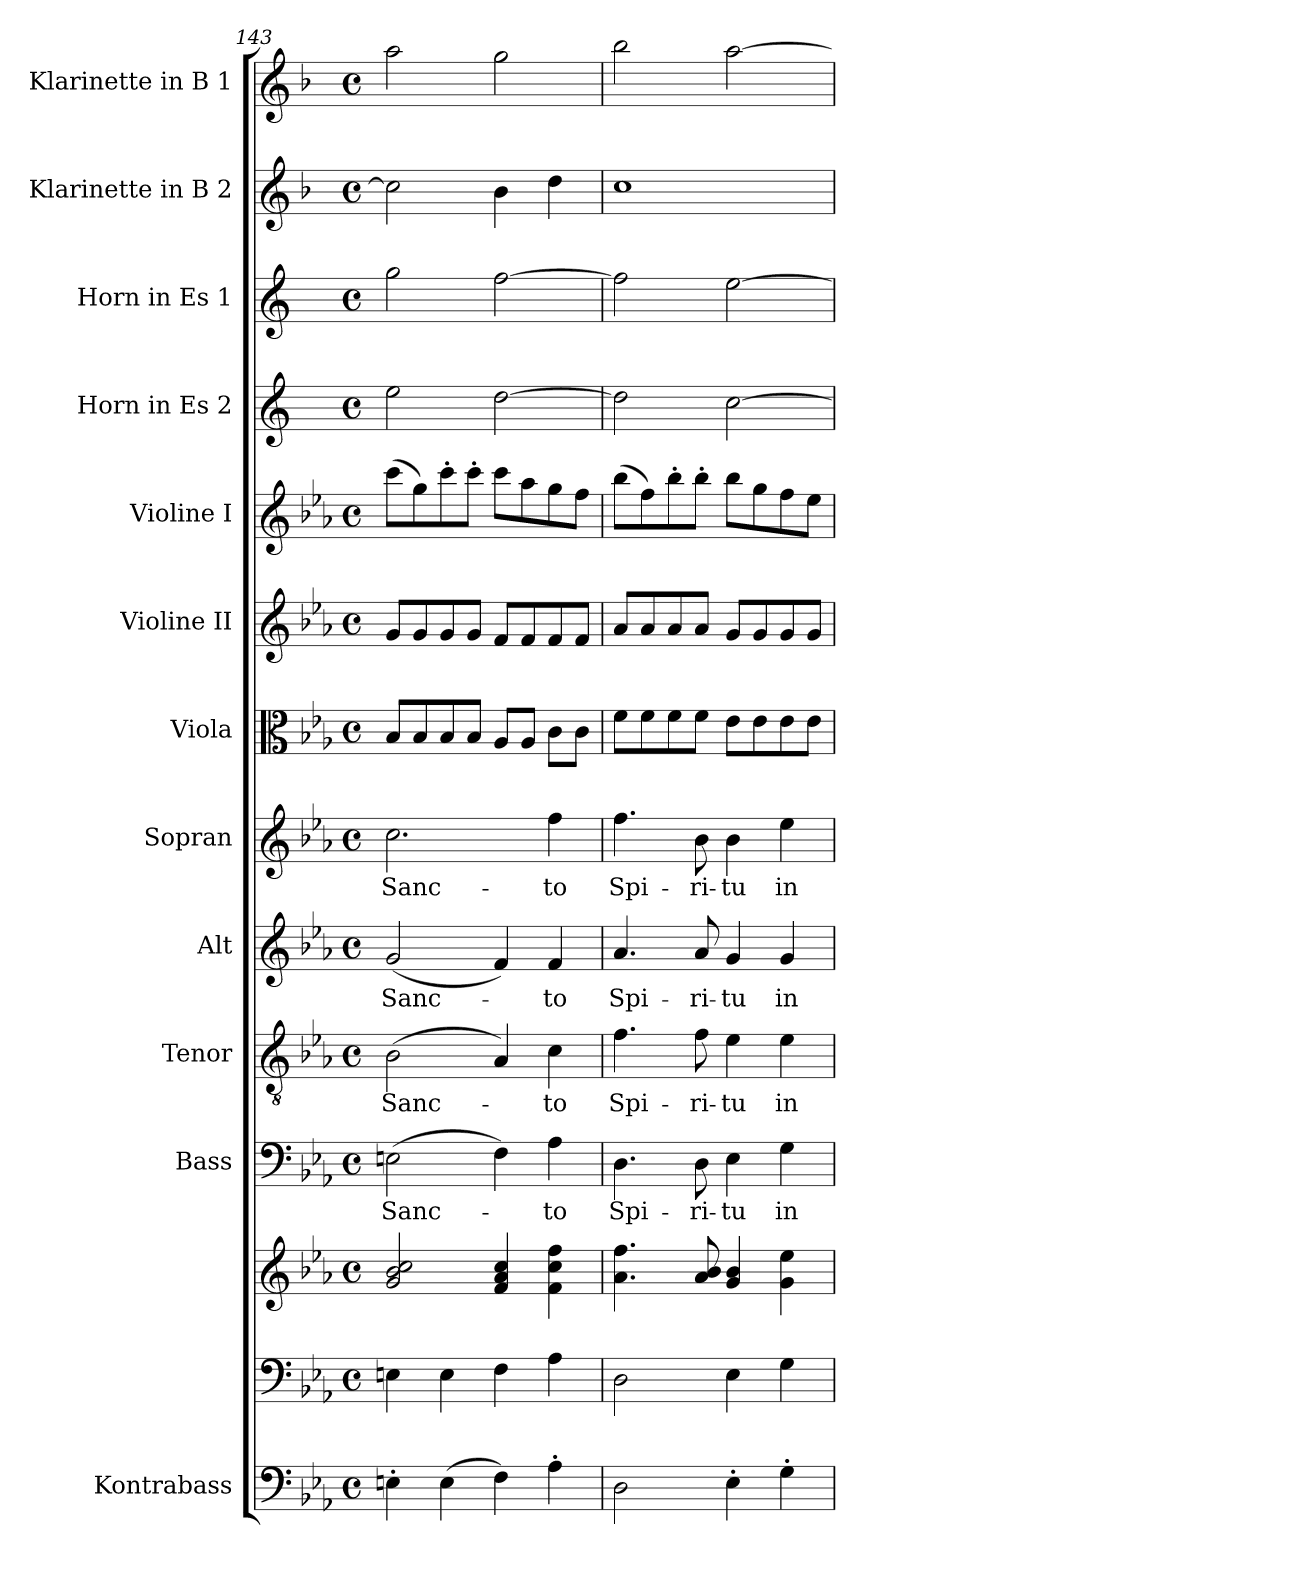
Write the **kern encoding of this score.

**kern	**kern	**kern	**kern	**text	**kern	**text	**kern	**text	**kern	**text	**kern	**kern	**kern	**kern	**kern	**kern	**kern
*part13	*part12	*part12	*part11	*part11	*part10	*part10	*part9	*part9	*part8	*part8	*part7	*part6	*part5	*part4	*part3	*part2	*part1
*staff14	*staff13	*staff12	*staff11	*staff11	*staff10	*staff10	*staff9	*staff9	*staff8	*staff8	*staff7	*staff6	*staff5	*staff4	*staff3	*staff2	*staff1
*I"Kontrabass	*	*	*I"Bass	*	*I"Tenor	*	*I"Alt	*	*I"Sopran	*	*I"Viola	*I"Violine II	*I"Violine I	*I"Horn in Es 2	*I"Horn in Es 1	*I"Klarinette in B 2	*I"Klarinette in B 1
*I'Kb.	*	*	*I'B	*	*I'T	*	*I'A	*	*I'S	*	*I'Vla.	*I'Vl. II	*I'Vl. I	*I'Hrn. 2	*I'Hrn. 1	*	*
*clefF4	*clefF4	*clefG2	*clefF4	*	*clefGv2	*	*clefG2	*	*clefG2	*	*clefC3	*clefG2	*clefG2	*clefG2	*clefG2	*clefG2	*clefG2
*ITrd7c12	*	*	*	*	*	*	*	*	*	*	*	*	*	*ITrd5c9	*ITrd5c9	*ITrd1c2	*ITrd1c2
*k[b-e-a-]	*k[b-e-a-]	*k[b-e-a-]	*k[b-e-a-]	*	*k[b-e-a-]	*	*k[b-e-a-]	*	*k[b-e-a-]	*	*k[b-e-a-]	*k[b-e-a-]	*k[b-e-a-]	*k[b-e-a-]	*k[b-e-a-]	*k[b-e-a-]	*k[b-e-a-]
*E-:	*E-:	*E-:	*E-:	*	*E-:	*	*E-:	*	*E-:	*	*E-:	*E-:	*E-:	*E-:	*E-:	*E-:	*E-:
*M4/4	*M4/4	*M4/4	*M4/4	*	*M4/4	*	*M4/4	*	*M4/4	*	*M4/4	*M4/4	*M4/4	*M4/4	*M4/4	*M4/4	*M4/4
*met(c)	*met(c)	*met(c)	*met(c)	*	*met(c)	*	*met(c)	*	*met(c)	*	*met(c)	*met(c)	*met(c)	*met(c)	*met(c)	*met(c)	*met(c)
=143	=143	=143	=143	=143	=143	=143	=143	=143	=143	=143	=143	=143	=143	=143	=143	=143	=143
!	!	!	!	!LO:LY:b	!	!LO:LY:b	!	!LO:LY:b	!	!LO:LY:b	!	!	!	!	!	!	!
4EEn'>\	4En\	2g/ 2b-/ 2cc/	(>2En\	Sanc-	(>2B-\	Sanc-	(<2g/	Sanc-	2.cc\	Sanc-	8B-/L	8g/L	(>8ccc\L	2g\	2b-\	2b-\]	2gg\
.	.	.	.	.	.	.	.	.	.	.	8B-/	8g/	8gg\)	.	.	.	.
(>4EE\	4E\	.	.	.	.	.	.	.	.	.	8B-/	8g/	8ccc'>\	.	.	.	.
.	.	.	.	.	.	.	.	.	.	.	8B-/J	8g/J	8ccc'>\J	.	.	.	.
4FF\)	4F\	4f/ 4a-/ 4cc/	4F\)	.	4A-/)	.	4f/)	.	.	.	8A-/L	8f/L	8ccc\L	[2f\	[2a-\	4a-\	2ff\
.	.	.	.	.	.	.	.	.	.	.	8A-/J	8f/	8aa-\	.	.	.	.
!	!	!	!	!LO:LY:b	!	!LO:LY:b	!	!LO:LY:b	!	!LO:LY:b	!	!	!	!	!	!	!
4AA-'>\	4A-\	4f\ 4cc\ 4ff\	4A-\	-to	4c\	-to	4f/	-to	4ff\	-to	8c\L	8f/	8gg\	.	.	4cc\	.
.	.	.	.	.	.	.	.	.	.	.	8c\J	8f/J	8ff\J	.	.	.	.
=144	=144	=144	=144	=144	=144	=144	=144	=144	=144	=144	=144	=144	=144	=144	=144	=144	=144
!	!	!	!	!LO:LY:b	!	!LO:LY:b	!	!LO:LY:b	!	!LO:LY:b	!	!	!	!	!	!	!
2DD\	2D\	4.a-\ 4.ff\	4.D\	Spi-	4.f\	Spi-	4.a-/	Spi-	4.ff\	Spi-	8f\L	8a-/L	(>8bb-\L	2f\]	2a-\]	1b-	2aa-\
.	.	.	.	.	.	.	.	.	.	.	8f\	8a-/	8ff\)	.	.	.	.
.	.	.	.	.	.	.	.	.	.	.	8f\	8a-/	8bb-'>\	.	.	.	.
!	!	!	!	!LO:LY:b	!	!LO:LY:b	!	!LO:LY:b	!	!LO:LY:b	!	!	!	!	!	!	!
.	.	8a-/ 8b-/	8D\	-ri-	8f\	-ri-	8a-/	-ri-	8b-\	-ri-	8f\J	8a-/J	8bb-'>\J	.	.	.	.
!	!	!	!	!LO:LY:b	!	!LO:LY:b	!	!LO:LY:b	!	!LO:LY:b	!	!	!	!	!	!	!
4EE-'>\	4E-\	4g/ 4b-/	4E-\	-tu	4e-\	-tu	4g/	-tu	4b-\	-tu	8e-\L	8g/L	8bb-\L	[2e-\	[2g\	.	[2gg\
.	.	.	.	.	.	.	.	.	.	.	8e-\	8g/	8gg\	.	.	.	.
!	!	!	!	!LO:LY:b	!	!LO:LY:b	!	!LO:LY:b	!	!LO:LY:b	!	!	!	!	!	!	!
4GG'>\	4G\	4g\ 4ee-\	4G\	in	4e-\	in	4g/	in	4ee-\	in	8e-\	8g/	8ff\	.	.	.	.
.	.	.	.	.	.	.	.	.	.	.	8e-\J	8g/J	8ee-\J	.	.	.	.
=	=	=	=	=	=	=	=	=	=	=	=	=	=	=	=	=	=
*-	*-	*-	*-	*-	*-	*-	*-	*-	*-	*-	*-	*-	*-	*-	*-	*-	*-
